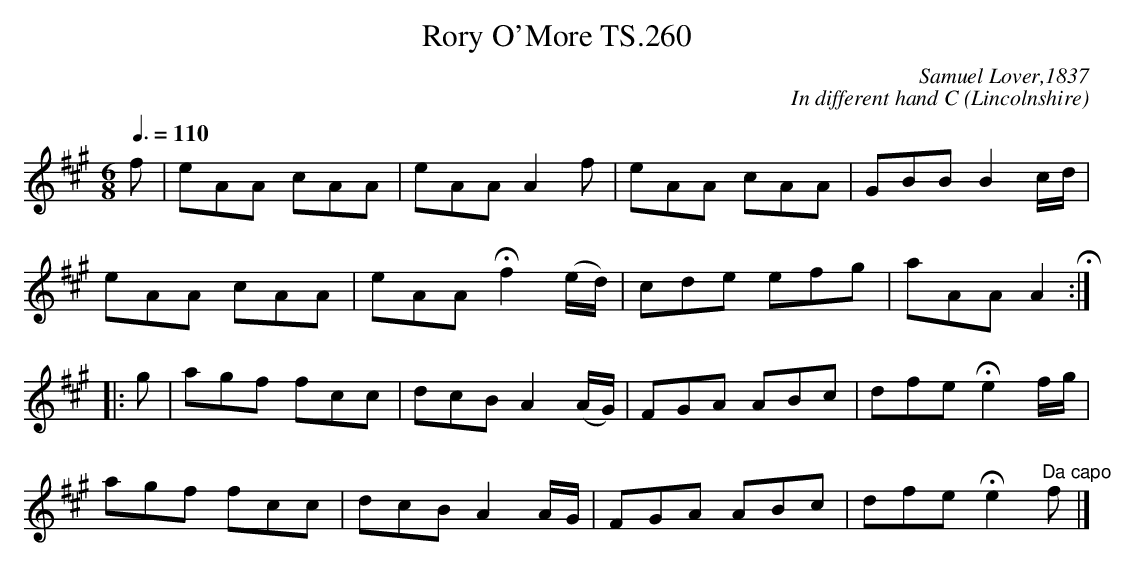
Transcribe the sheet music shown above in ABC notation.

X:1
T:Rory O'More TS.260
C:Samuel Lover,1837
C:In different hand C
L:1/8
M:6/8
O:Lincolnshire
Q:3/8=110
K:A
f|eAA cAA|eAA A2f|eAA cAA|GBBB2c/d/|!
eAA cAA|eAAHf2(e/d/)|cde efg|aAAA2H:|!
|:g|agf fcc|dcBA2(A/G/)|FGA ABc|dfeHe2f/g/|!
agf fcc|dcBA2A/G/|FGA ABc|dfeHe2"Da capo"f|]
